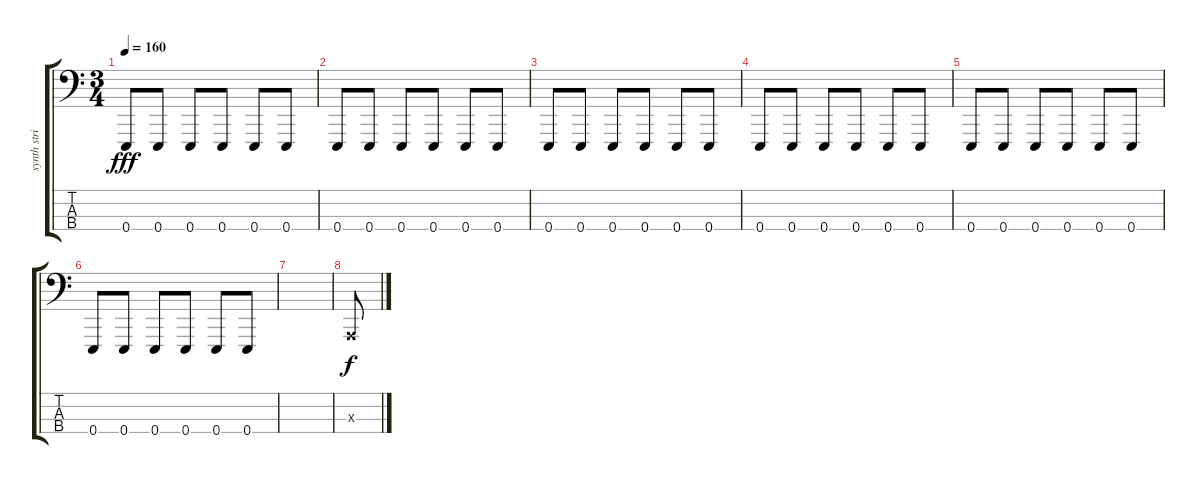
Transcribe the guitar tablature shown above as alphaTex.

\track ("synth string" "synth stri") {instrument synthstrings1}
\staff {score tabs}
\tuning (G2 D2 A1 E1) {hide}
\ts (3 4)
\tempo 160
\clef f4
\ks c
0.4.8{dy fff} 0.4.8 0.4.8 0.4.8 0.4.8 0.4.8 |
0.4.8 0.4.8 0.4.8 0.4.8 0.4.8 0.4.8 |
0.4.8{volume 8} 0.4.8 0.4.8 0.4.8 0.4.8 0.4.8 |
0.4.8 0.4.8 0.4.8 0.4.8 0.4.8 0.4.8 |
0.4.8{volume 0} 0.4.8 0.4.8 0.4.8 0.4.8 0.4.8 |
0.4.8 0.4.8 0.4.8 0.4.8 0.4.8 0.4.8 |
|
0.3{x}.8{dy f}
